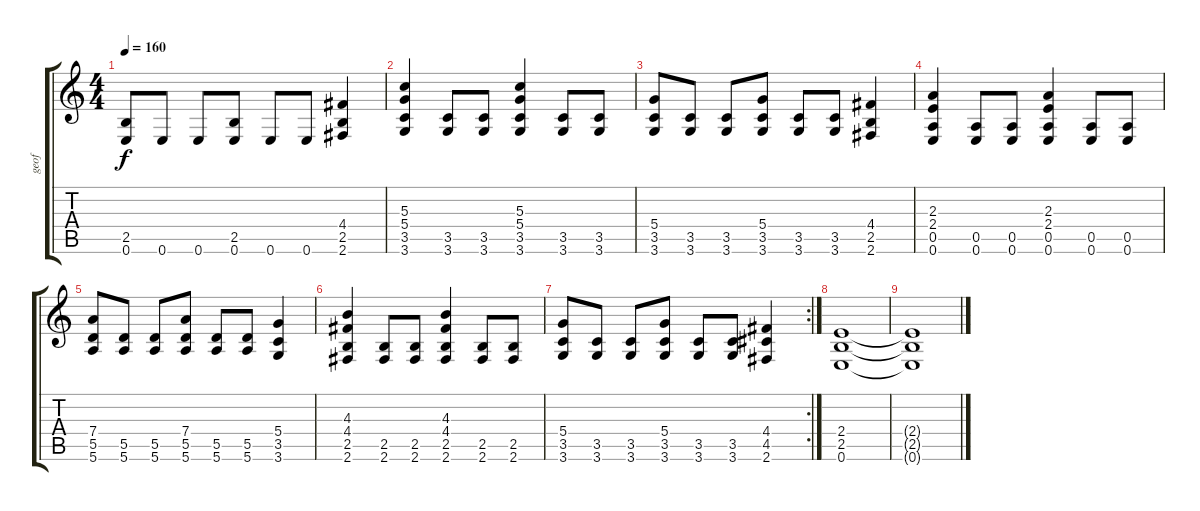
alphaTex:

\track ("geof" "geof") {instrument distortionguitar}
\staff {score tabs}
\tuning (E4 B3 G3 D3 A2 E2) {hide}
\ts (4 4)
\tempo 160
\clef g2
\ks c
(2.5 0.6).8{dy f} 0.6.8 0.6.8 (2.5 0.6).8 0.6.8 0.6.8 (4.4 2.5 2.6).4 |
(5.3 5.4 3.5 3.6).4 (3.5 3.6).8 (3.5 3.6).8 (5.3 5.4 3.5 3.6).4 (3.5 3.6).8 (3.5 3.6).8 |
(5.4 3.5 3.6).8 (3.5 3.6).8 (3.5 3.6).8 (5.4 3.5 3.6).8 (3.5 3.6).8 (3.5 3.6).8 (4.4 2.5 2.6).4 |
(2.3 2.4 0.5 0.6).4 (0.5 0.6).8 (0.5 0.6).8 (2.3 2.4 0.5 0.6).4 (0.5 0.6).8 (0.5 0.6).8 |
(7.4 5.5 5.6).8 (5.5 5.6).8 (5.5 5.6).8 (7.4 5.5 5.6).8 (5.5 5.6).8 (5.5 5.6).8 (5.4 3.5 3.6).4 |
(4.3 4.4 2.5 2.6).4 (2.5 2.6).8 (2.5 2.6).8 (4.3 4.4 2.5 2.6).4 (2.5 2.6).8 (2.5 2.6).8 |
\rc 2
(5.4 3.5 3.6).8 (3.5 3.6).8 (3.5 3.6).8 (5.4 3.5 3.6).8 (3.5 3.6).8 (3.5 3.6).8 (4.4 4.5 2.6).4 |
(2.4 2.5 0.6).1 |
(2.4{t} 2.5{t} 0.6{t}).1
